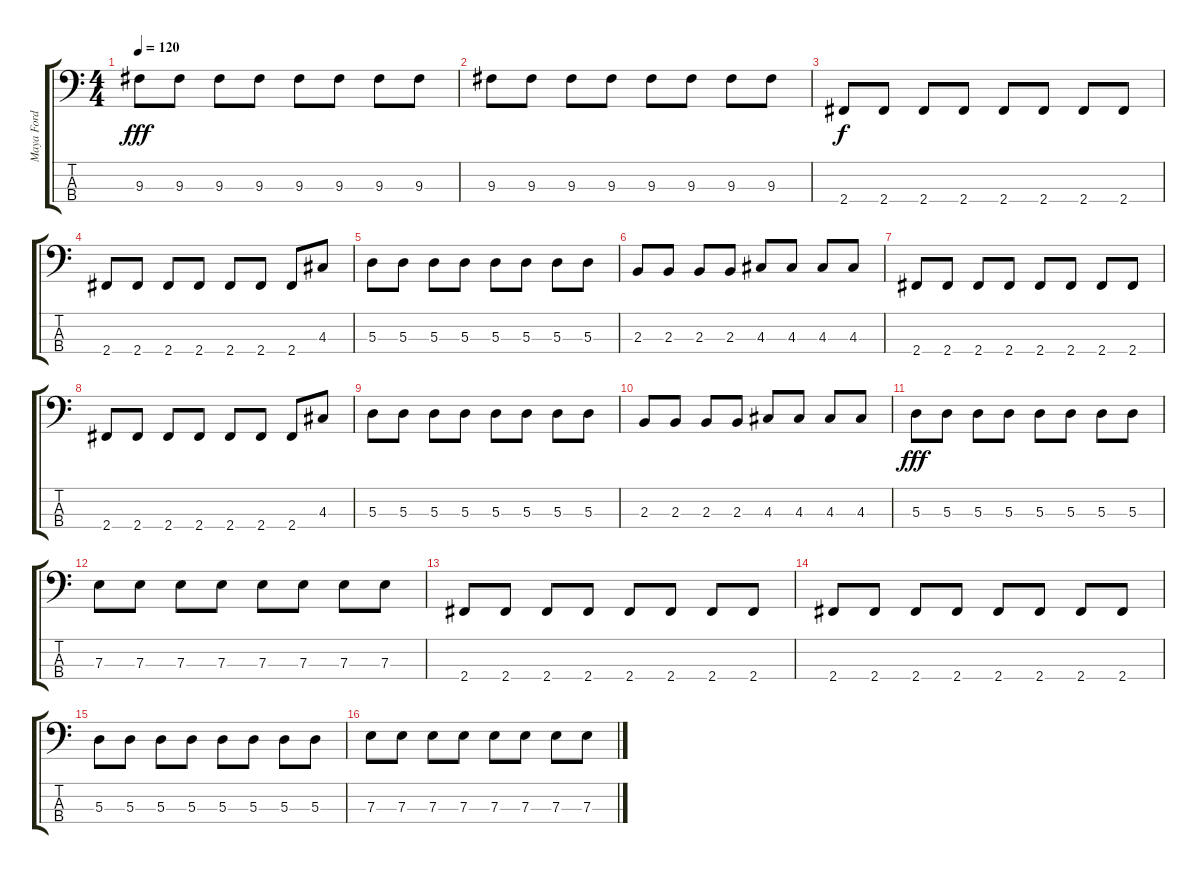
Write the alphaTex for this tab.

\track ("Maya Ford" "Maya Ford") {instrument electricbassfinger}
\staff {score tabs}
\tuning (G2 D2 A1 E1) {hide}
\ts (4 4)
\tempo 120
\clef f4
\ks c
9.3.8{dy fff} 9.3.8 9.3.8 9.3.8 9.3.8 9.3.8 9.3.8 9.3.8 |
9.3.8 9.3.8 9.3.8 9.3.8 9.3.8 9.3.8 9.3.8 9.3.8 |
2.4.8{dy f} 2.4.8 2.4.8 2.4.8 2.4.8 2.4.8 2.4.8 2.4.8 |
2.4.8 2.4.8 2.4.8 2.4.8 2.4.8 2.4.8 2.4.8 4.3.8 |
5.3.8 5.3.8 5.3.8 5.3.8 5.3.8 5.3.8 5.3.8 5.3.8 |
2.3.8 2.3.8 2.3.8 2.3.8 4.3.8 4.3.8 4.3.8 4.3.8 |
2.4.8 2.4.8 2.4.8 2.4.8 2.4.8 2.4.8 2.4.8 2.4.8 |
2.4.8 2.4.8 2.4.8 2.4.8 2.4.8 2.4.8 2.4.8 4.3.8 |
5.3.8 5.3.8 5.3.8 5.3.8 5.3.8 5.3.8 5.3.8 5.3.8 |
2.3.8 2.3.8 2.3.8 2.3.8 4.3.8 4.3.8 4.3.8 4.3.8 |
5.3.8{dy fff} 5.3.8 5.3.8 5.3.8 5.3.8 5.3.8 5.3.8 5.3.8 |
7.3.8 7.3.8 7.3.8 7.3.8 7.3.8 7.3.8 7.3.8 7.3.8 |
2.4.8 2.4.8 2.4.8 2.4.8 2.4.8 2.4.8 2.4.8 2.4.8 |
2.4.8 2.4.8 2.4.8 2.4.8 2.4.8 2.4.8 2.4.8 2.4.8 |
5.3.8 5.3.8 5.3.8 5.3.8 5.3.8 5.3.8 5.3.8 5.3.8 |
7.3.8 7.3.8 7.3.8 7.3.8 7.3.8 7.3.8 7.3.8 7.3.8
